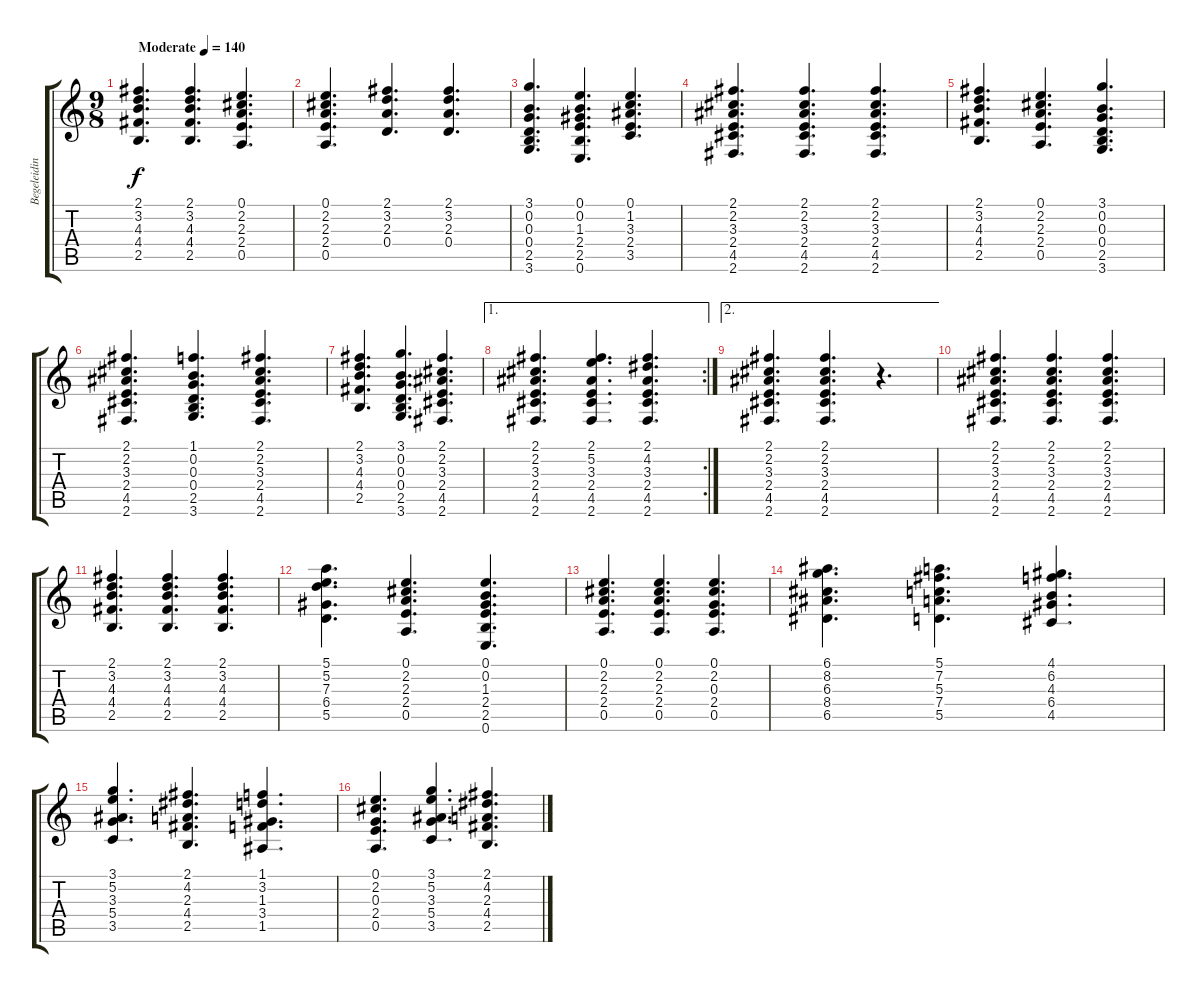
\track ("Begeleiding" "Begeleidin") {instrument acousticguitarsteel}
\staff {score tabs}
\tuning (E4 B3 G3 D3 A2 E2) {hide}
\ts (9 8)
\tempo (140 "Moderate")
\clef g2
\ks c
(2.1 3.2 4.3 4.4 2.5).4{d dy f instrument acousticguitarsteel} (2.1 3.2 4.3 4.4 2.5).4{d} (0.1 2.2 2.3 2.4 0.5).4{d} |
(0.1 2.2 2.3 2.4 0.5).4{d} (2.1 3.2 2.3 0.4).4{d} (2.1 3.2 2.3 0.4).4{d} |
(3.1 0.2 0.3 0.4 2.5 3.6).4{d} (0.1 0.2 1.3 2.4 2.5 0.6).4{d} (0.1 1.2 3.3 2.4 3.5).4{d} |
(2.1 2.2 3.3 2.4 4.5 2.6).4{d} (2.1 2.2 3.3 2.4 4.5 2.6).4{d} (2.1 2.2 3.3 2.4 4.5 2.6).4{d} |
(2.1 3.2 4.3 4.4 2.5).4{d} (0.1 2.2 2.3 2.4 0.5).4{d} (3.1 0.2 0.3 0.4 2.5 3.6).4{d} |
(2.1 2.2 3.3 2.4 4.5 2.6).4{d} (1.1 0.2 0.3 0.4 2.5 3.6).4{d} (2.1 2.2 3.3 2.4 4.5 2.6).4{d} |
(2.1 3.2 4.3 4.4 2.5).4{d} (3.1 0.2 0.3 0.4 2.5 3.6).4{d} (2.1 2.2 3.3 2.4 4.5 2.6).4{d} |
\ae 1
\rc 2
(2.1 2.2 3.3 2.4 4.5 2.6).4{d} (2.1 5.2 3.3 2.4 4.5 2.6).4{d} (2.1 4.2 3.3 2.4 4.5 2.6).4{d} |
\ae 2
(2.1 2.2 3.3 2.4 4.5 2.6).4{d} (2.1 2.2 3.3 2.4 4.5 2.6).4{d} r.4{d} |
(2.1 2.2 3.3 2.4 4.5 2.6).4{d} (2.1 2.2 3.3 2.4 4.5 2.6).4{d} (2.1 2.2 3.3 2.4 4.5 2.6).4{d} |
(2.1 3.2 4.3 4.4 2.5).4{d} (2.1 3.2 4.3 4.4 2.5).4{d} (2.1 3.2 4.3 4.4 2.5).4{d} |
(5.1 5.2 7.3 6.4 5.5).4{d} (0.1 2.2 2.3 2.4 0.5).4{d} (0.1 0.2 1.3 2.4 2.5 0.6).4{d} |
(0.1 2.2 2.3 2.4 0.5).4{d} (0.1 2.2 2.3 2.4 0.5).4{d} (0.1 2.2 0.3 2.4 0.5).4{d} |
(6.1 8.2 6.3 8.4 6.5).4{d} (5.1 7.2 5.3 7.4 5.5).4{d} (4.1 6.2 4.3 6.4 4.5).4{d} |
(3.1 5.2 3.3 5.4 3.5).4{d} (2.1 4.2 2.3 4.4 2.5).4{d} (1.1 3.2 1.3 3.4 1.5).4{d} |
(0.1 2.2 0.3 2.4 0.5).4{d} (3.1 5.2 3.3 5.4 3.5).4{d} (2.1 4.2 2.3 4.4 2.5).4{d}
